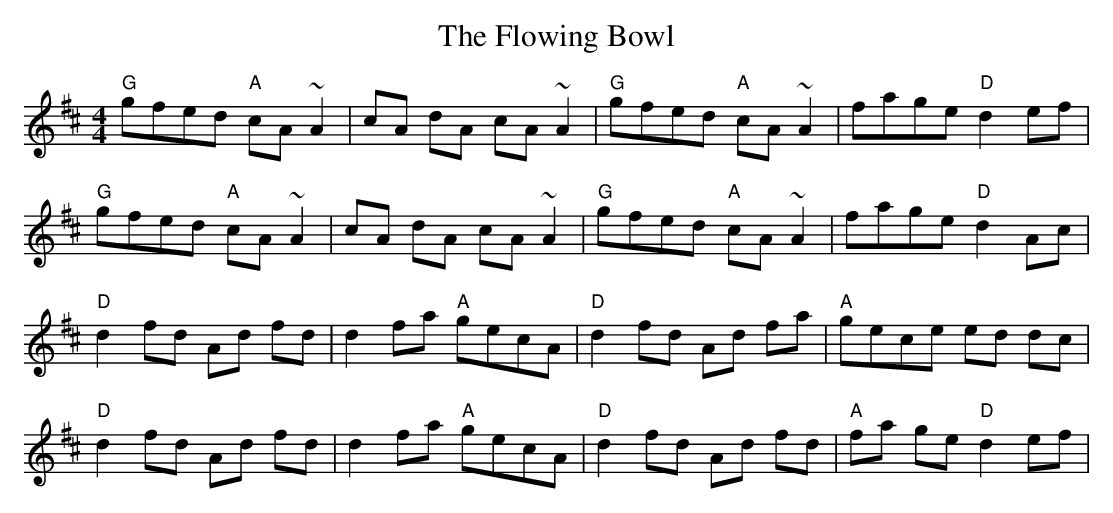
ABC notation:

X:1
T: The Flowing Bowl
M: 4/4
L: 1/8
K: D
"G" gfed "A"cA~A2 | cA dA cA ~A2 | "G"gfed "A"cA~A2 | fage "D"d2 ef |
"G"gfed "A"cA~A2 | cA dA cA ~A2 | "G"gfed "A"cA~A2 | fage "D"d2 Ac |
"D"d2 fd Ad fd | d2 fa "A"gecA | "D"d2 fd Ad fa | "A"gece ed dc |
"D"d2 fd Ad fd | d2 fa "A"gecA | "D"d2 fd Ad fd | "A"fa ge "D"d2 ef |
